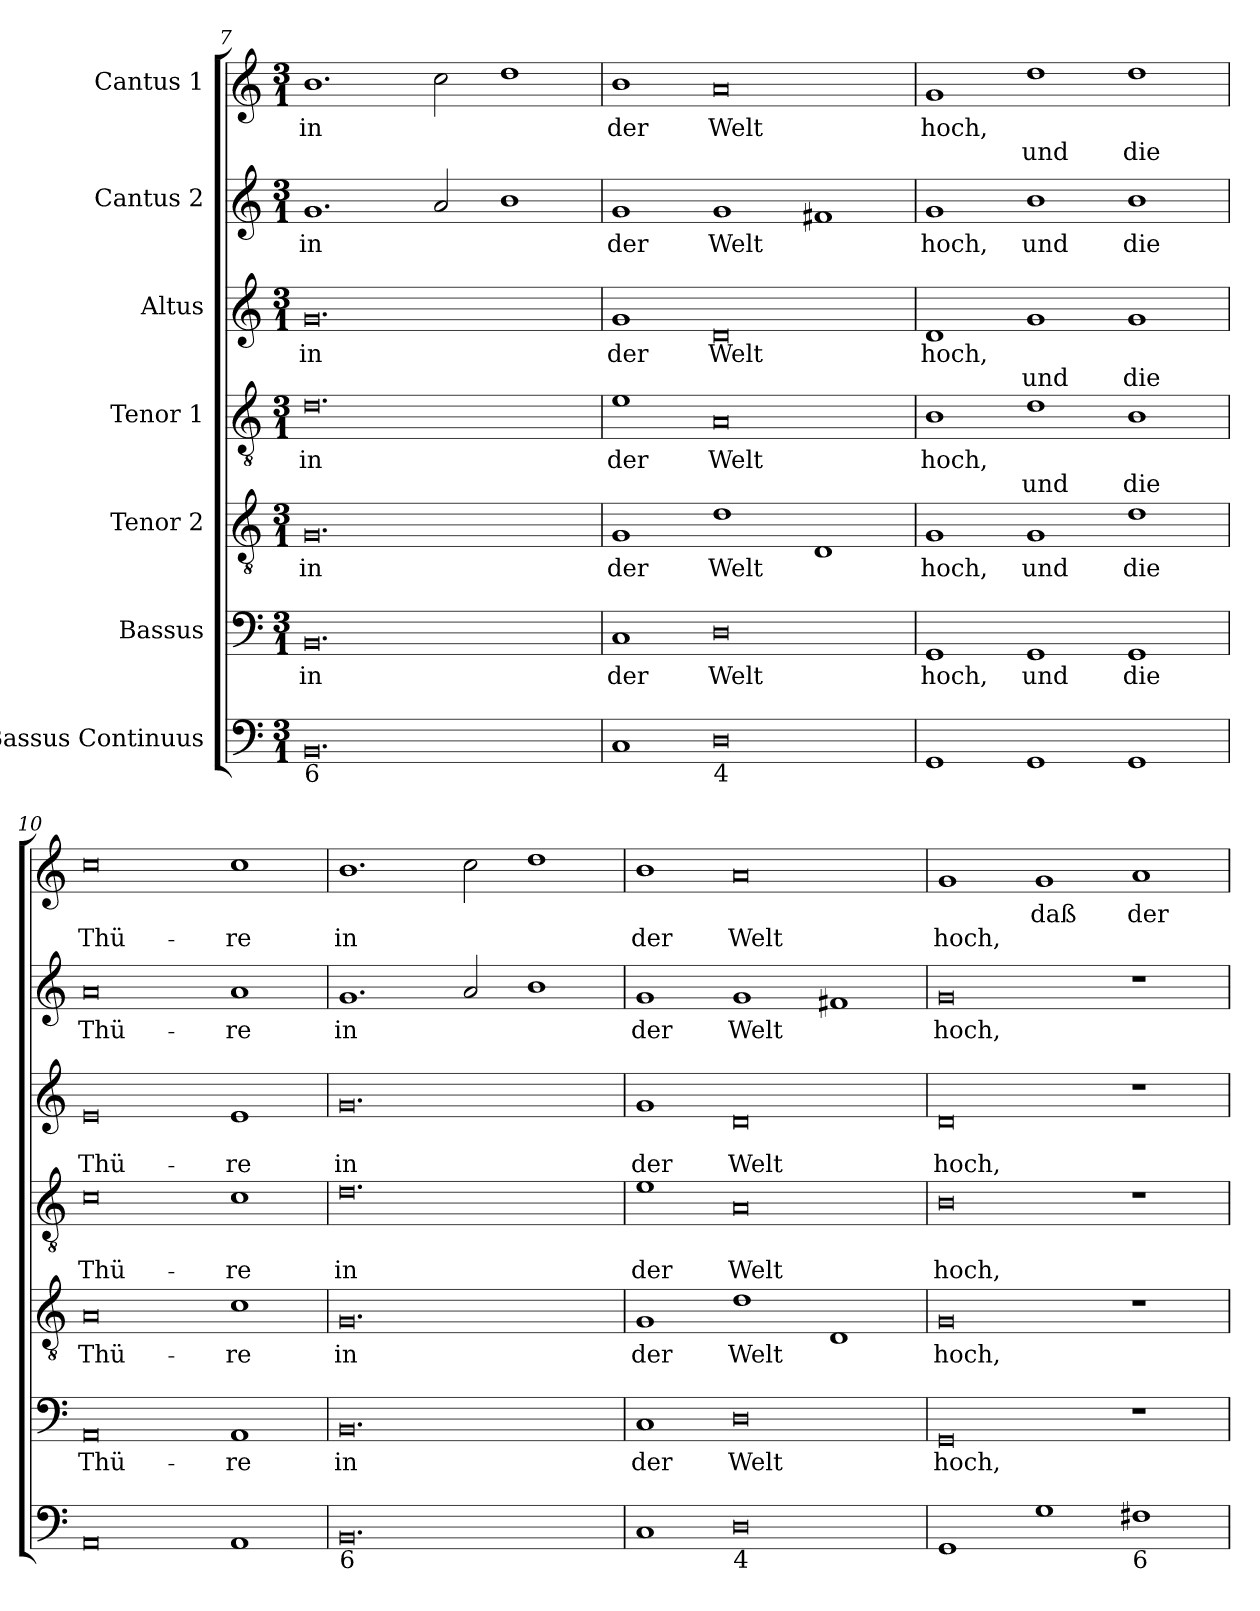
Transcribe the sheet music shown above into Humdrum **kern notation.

**kern	**kern	**text	**kern	**text	**kern	**text	**text	**kern	**text	**text	**kern	**text	**kern	**text	**text
*part7	*part6	*part6	*part5	*part5	*part4	*part4	*part4	*part3	*part3	*part3	*part2	*part2	*part1	*part1	*part1
*staff7	*staff6	*staff6	*staff5	*staff5	*staff4	*staff4	*staff4	*staff3	*staff3	*staff3	*staff2	*staff2	*staff1	*staff1	*staff1
*I"Bassus Continuus	*I"Bassus	*	*I"Tenor 2	*	*I"Tenor 1	*	*	*I"Altus	*	*	*I"Cantus 2	*	*I"Cantus 1	*	*
*clefF4	*clefF4	*	*clefGv2	*	*clefGv2	*	*	*clefG2	*	*	*clefG2	*	*clefG2	*	*
*k[]	*k[]	*	*k[]	*	*k[]	*	*	*k[]	*	*	*k[]	*	*k[]	*	*
*C:	*C:	*	*C:	*	*C:	*	*	*C:	*	*	*C:	*	*C:	*	*
*M3/1	*M3/1	*	*M3/1	*	*M3/1	*	*	*M3/1	*	*	*M3/1	*	*M3/1	*	*
=7	=7	=7	=7	=7	=7	=7	=7	=7	=7	=7	=7	=7	=7	=7	=7
!LO:TX:b:t=6	!	!	!	!	!	!	!	!	!	!	!	!	!	!	!
!	!	!LO:LY:b	!	!LO:LY:b	!	!LO:LY:b	!	!	!LO:LY:b	!	!	!LO:LY:b	!	!LO:LY:b	!
0.BB	0.BB	in	0.G	in	0.d	in	.	0.g	in	.	1.g	in	1.b	in	.
.	.	.	.	.	.	.	.	.	.	.	2a	.	2cc	.	.
.	.	.	.	.	.	.	.	.	.	.	1b	.	1dd	.	.
=8	=8	=8	=8	=8	=8	=8	=8	=8	=8	=8	=8	=8	=8	=8	=8
!	!	!LO:LY:b	!	!LO:LY:b	!	!LO:LY:b	!	!	!LO:LY:b	!	!	!LO:LY:b	!	!LO:LY:b	!
1C	1C	der	1G	der	1e	der	.	1g	der	.	1g	der	1b	der	.
!LO:TX:b:t=4	!	!	!	!	!	!	!	!	!	!	!	!	!	!	!
!	!	!LO:LY:b	!	!LO:LY:b	!	!LO:LY:b	!	!	!LO:LY:b	!	!	!LO:LY:b	!	!LO:LY:b	!
0D	0D	Welt	1d	Welt	0A	Welt	.	0d	Welt	.	1g	Welt	0a	Welt	.
.	.	.	1D	.	.	.	.	.	.	.	1f#X	.	.	.	.
=9	=9	=9	=9	=9	=9	=9	=9	=9	=9	=9	=9	=9	=9	=9	=9
!	!	!LO:LY:b	!	!LO:LY:b	!	!LO:LY:b	!	!	!LO:LY:b	!	!	!LO:LY:b	!	!LO:LY:b	!
1GG	1GG	hoch,	1G	hoch,	1B	hoch,	.	1d	hoch,	.	1g	hoch,	1g	hoch,	.
!	!	!LO:LY:b	!	!LO:LY:b	!	!	!LO:LY:b	!	!	!LO:LY:b	!	!LO:LY:b	!	!	!LO:LY:b
1GG	1GG	und	1G	und	1d	.	und	1g	.	und	1b	und	1dd	.	und
!	!	!LO:LY:b	!	!LO:LY:b	!	!	!LO:LY:b	!	!	!LO:LY:b	!	!LO:LY:b	!	!	!LO:LY:b
1GG	1GG	die	1d	die	1B	.	die	1g	.	die	1b	die	1dd	.	die
=10	=10	=10	=10	=10	=10	=10	=10	=10	=10	=10	=10	=10	=10	=10	=10
!	!	!LO:LY:b	!	!LO:LY:b	!	!	!LO:LY:b	!	!	!LO:LY:b	!	!LO:LY:b	!	!	!LO:LY:b
0AA	0AA	Thü-	0A	Thü-	0c	.	Thü-	0e	.	Thü-	0a	Thü-	0cc	.	Thü-
!	!	!LO:LY:b	!	!LO:LY:b	!	!	!LO:LY:b	!	!	!LO:LY:b	!	!LO:LY:b	!	!	!LO:LY:b
1AA	1AA	-re	1c	-re	1c	.	-re	1e	.	-re	1a	-re	1cc	.	-re
=11	=11	=11	=11	=11	=11	=11	=11	=11	=11	=11	=11	=11	=11	=11	=11
!LO:TX:b:t=6	!	!	!	!	!	!	!	!	!	!	!	!	!	!	!
!	!	!LO:LY:b	!	!LO:LY:b	!	!	!LO:LY:b	!	!	!LO:LY:b	!	!LO:LY:b	!	!	!LO:LY:b
0.BB	0.BB	in	0.G	in	0.d	.	in	0.g	.	in	1.g	in	1.b	.	in
.	.	.	.	.	.	.	.	.	.	.	2a	.	2cc	.	.
.	.	.	.	.	.	.	.	.	.	.	1b	.	1dd	.	.
=12	=12	=12	=12	=12	=12	=12	=12	=12	=12	=12	=12	=12	=12	=12	=12
!	!	!LO:LY:b	!	!LO:LY:b	!	!	!LO:LY:b	!	!	!LO:LY:b	!	!LO:LY:b	!	!	!LO:LY:b
1C	1C	der	1G	der	1e	.	der	1g	.	der	1g	der	1b	.	der
!LO:TX:b:t=4	!	!	!	!	!	!	!	!	!	!	!	!	!	!	!
!	!	!LO:LY:b	!	!LO:LY:b	!	!	!LO:LY:b	!	!	!LO:LY:b	!	!LO:LY:b	!	!	!LO:LY:b
0D	0D	Welt	1d	Welt	0A	.	Welt	0d	.	Welt	1g	Welt	0a	.	Welt
.	.	.	1D	.	.	.	.	.	.	.	1f#X	.	.	.	.
=13	=13	=13	=13	=13	=13	=13	=13	=13	=13	=13	=13	=13	=13	=13	=13
!	!	!LO:LY:b	!	!LO:LY:b	!	!	!LO:LY:b	!	!	!LO:LY:b	!	!LO:LY:b	!	!	!LO:LY:b
1GG	0GG	hoch,	0G	hoch,	0B	.	hoch,	0d	.	hoch,	0g	hoch,	1g	.	hoch,
!	!	!	!	!	!	!	!	!	!	!	!	!	!	!LO:LY:b	!
1G	.	.	.	.	.	.	.	.	.	.	.	.	1g	daß	.
!LO:TX:b:t=6	!	!	!	!	!	!	!	!	!	!	!	!	!	!	!
!	!	!	!	!	!	!	!	!	!	!	!	!	!	!LO:LY:b	!
1F#X	1r	.	1r	.	1r	.	.	1r	.	.	1r	.	1a	der	.
=	=	=	=	=	=	=	=	=	=	=	=	=	=	=	=
*-	*-	*-	*-	*-	*-	*-	*-	*-	*-	*-	*-	*-	*-	*-	*-
